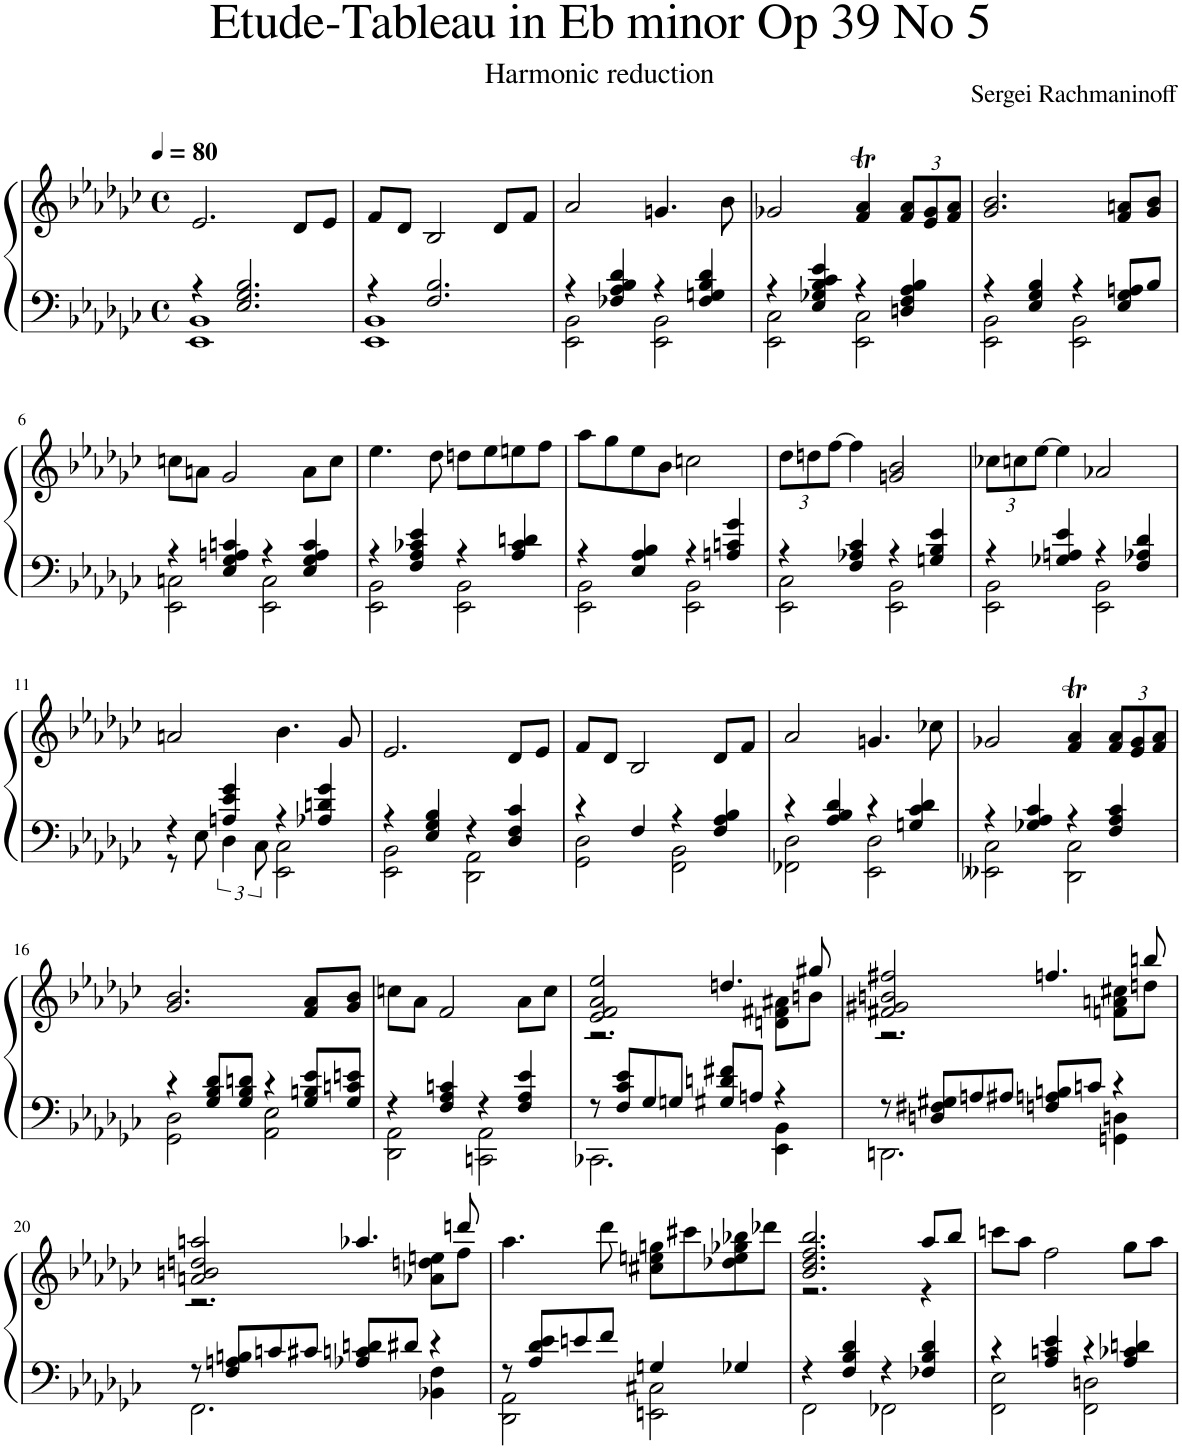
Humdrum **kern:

**kern	**kern
*part1	*part1
*staff2	*staff1
*I"Piano	*
*I'Pno.	*
*clefF4	*clefG2
*k[b-e-a-d-g-c-]	*k[b-e-a-d-g-c-]
*M4/4	*M4/4
*met(c)	*met(c)
*MM80	*MM80
=1	=1
*^	*
4r	1EE- 1BB-	2.e-/
2.E-/ 2.G-/ 2.B-/	.	.
.	.	8d-/L
.	.	8e-/J
=2	=2	=2
4r	1EE- 1BB-	8f/L
.	.	8d-/J
2.F/ 2.B-/	.	2B-/
.	.	8d-/L
.	.	8f/J
=3	=3	=3
4r	2EE-\ 2BB-\	2a-/
4F-X/ 4A-/ 4B-/ 4d-/	.	.
4r	2EE-\ 2BB-\	4.gn/
4F-/ 4Gn/ 4B-/ 4d-/	.	.
.	.	8b-\
=4	=4	=4
4r	2EE-\ 2C-\	2g-X/
4E-/ 4G-X/ 4B-/ 4c-/ 4e-/	.	.
4r	2EE-\ 2C-\	4f/T 4a-/T
*	*	*Xbrackettup
4Dn/ 4F/ 4A-/ 4B-/	.	12f/ 12a-/L
.	.	12e-/ 12g-/
.	.	12f/ 12a-/J
=5	=5	=5
4r	2EE-\ 2BB-\	2.g-/ 2.b-/
4E-/ 4G-/ 4B-/	.	.
4r	2EE-\ 2BB-\	.
8E-/ 8G-/ 8An/L	.	8f/ 8an/L
8B-/J	.	8g-/ 8b-/J
!!LO:LB:g=z
=6	=6	=6
4r	2EE-\ 2Cn\	8ccn\L
.	.	8an\J
4E-/ 4G-/ 4An/ 4cn/	.	2g-/
4r	2EE-\ 2C\	.
4E-/ 4G-/ 4A/ 4c/	.	8a\L
.	.	8cc\J
=7	=7	=7
4r	2EE-\ 2BB-\	4.ee-\
4F/ 4A-/ 4c-X/ 4e-/	.	.
.	.	8dd-\
4r	2EE-\ 2BB-\	8ddn\L
.	.	8ee-\
4A-/ 4c-/ 4dn/	.	8een\
.	.	8ff\J
=8	=8	=8
4r	2EE-\ 2BB-\	8aa-\L
.	.	8gg-\
4E-/ 4A-/ 4B-/	.	8ee-\
.	.	8b-\J
4r	2EE-\ 2BB-\	2ccn\
4An/ 4cn/ 4g-/	.	.
=9	=9	=9
4r	2EE-\ 2C-\	12dd-\L
.	.	12ddn\
.	.	[12ff\J
4F/ 4A-X/ 4c-/	.	4ff\]
4r	2EE-\ 2BB-\	2gn/ 2b-/
4Gn/ 4B-/ 4e-/	.	.
=10	=10	=10
4r	2EE-\ 2BB-\	12cc-X\L
.	.	12ccn\
.	.	[12ee-\J
4G-X/ 4An/ 4e-/	.	4ee-\]
4r	2EE-\ 2BB-\	2a-X/
4F/ 4A-X/ 4d-/	.	.
!!LO:LB:g=z
=11	=11	=11
4r	8r	2an/
.	8E-\	.
4An/ 4e-/ 4g-/	6D-\	.
.	12C-\	.
4r	2EE-\ 2C-\	4.b-\
4A-X/ 4dn/ 4g-/	.	.
.	.	8g-/
=12	=12	=12
4r	2EE-\ 2BB-\	2.e-/
4E-/ 4G-/ 4B-/	.	.
4r	2DD-\ 2AA-\	.
4D-/ 4F/ 4c-/	.	8d-/L
.	.	8e-/J
=13	=13	=13
4r	2GG-\ 2D-\	8f/L
.	.	8d-/J
4F/	.	2B-/
4r	2FF\ 2BB-\	.
4F/ 4A-/ 4B-/	.	8d-/L
.	.	8f/J
=14	=14	=14
4r	2FF-X\ 2D-\	2a-/
4A-/ 4B-/ 4d-/	.	.
4r	2EE-\ 2D-\	4.gn/
4Gn/ 4c-/ 4d-/	.	.
.	.	8cc-X\
=15	=15	=15
4r	2EE--X\ 2C-\	2g-X/
4G-X/ 4A-/ 4c-/	.	.
4r	2DD-\ 2C-\	4f/T 4a-/T
4F/ 4A-/ 4c-/	.	12f/ 12a-/L
.	.	12e-/ 12g-/
.	.	12f/ 12a-/J
!!LO:LB:g=z
=16	=16	=16
4r	2GG-\ 2D-\	2.g-/ 2.b-/
8G-/ 8B-/ 8d-/L	.	.
8G-/ 8B-/ 8dn/J	.	.
4r	2AA-\ 2E-\	.
8G-/ 8Bn/ 8e-/L	.	8f/ 8a-/L
8G-/ 8cn/ 8en/J	.	8g-/ 8b-/J
=17	=17	=17
4r	2DD-\ 2AA-\	8ccn\L
.	.	8a-\J
4F/ 4A-/ 4cn/	.	2f/
4r	2CCn\ 2AA-\	.
4F/ 4A-/ 4e-/	.	8a-\L
.	.	8cc\J
=18	=18	=18
*	*	*^
8r	2.CC-X\	2e-/ 2f/ 2a-/ 2ee-/	2.r
8F/ 8c-/ 8e-/L	.	.	.
8G-/	.	.	.
8Gn/J	.	.	.
8G#X/ 8dn/ 8f#X/L	.	4.ddn/	.
8An/J	.	.	.
4r	4EE-\ 4BB-\	.	8dn\ 8f#X\ 8a#X\L
.	.	8gg#X/	8bn\J
=19	=19	=19	=19
8r	2.DDn\	2f#X/ 2g#X/ 2bn/ 2ff#X/	2.r
8Dn/ 8F#X/ 8G#X/L	.	.	.
8An/	.	.	.
8A#X/J	.	.	.
8Fn/ 8An/ 8Bn/L	.	4.ffn/	.
8cn/J	.	.	.
4r	4GGn\ 4Dn\	.	8fn\ 8an\ 8cc#X\L
.	.	8bbn/	8ddn\J
!!LO:LB:g=z	!!
=20	=20	=20	=20
8r	2.FF\	2an/ 2bn/ 2ddn/ 2aan/	2.r
8F/ 8An/ 8Bn/L	.	.	.
8cn/	.	.	.
8c#X/J	.	.	.
8A-X/ 8cn/ 8dn/L	.	4.aa-X/	.
8d#X/J	.	.	.
4r	4BB-X\ 4F\	.	8a-X\ 8ddn\ 8een\L
.	.	8dddn/	8ff\J
*	*	*v	*v
=21	=21	=21
8r	2DD-\ 2AA-\	4.aa-\
8A-/ 8d-/ 8e-/L	.	.
8en/	.	.
8f/J	.	8ddd-\
4Gn/	2EEn\ 2C#X\	8cc#X\ 8een\ 8ggn\L
.	.	8ccc#X\
4G-X/	.	8dd-X\ 8ee\ 8gg-X\ 8bb-X\
.	.	8ddd-X\J
=22	=22	=22
*	*	*^
4r	2FF\	2.b-/ 2.dd-/ 2.ff/ 2.bb-/	2.r
4F/ 4B-/ 4d-/	.	.	.
4r	2FF-X\	.	.
4F-X/ 4B-/ 4d-/	.	8aa-/L	4r
.	.	8bb-/J	.
*	*	*v	*v
=23	=23	=23
4r	2FF\ 2E-\	8cccn\L
.	.	8aa-\J
4A-/ 4cn/ 4e-/	.	2ff\
4r	2FF\ 2Dn\	.
4A-/ 4c-X/ 4dn/	.	8gg-\L
.	.	8aa-\J
*v	*v	*
=	=
*-	*-
